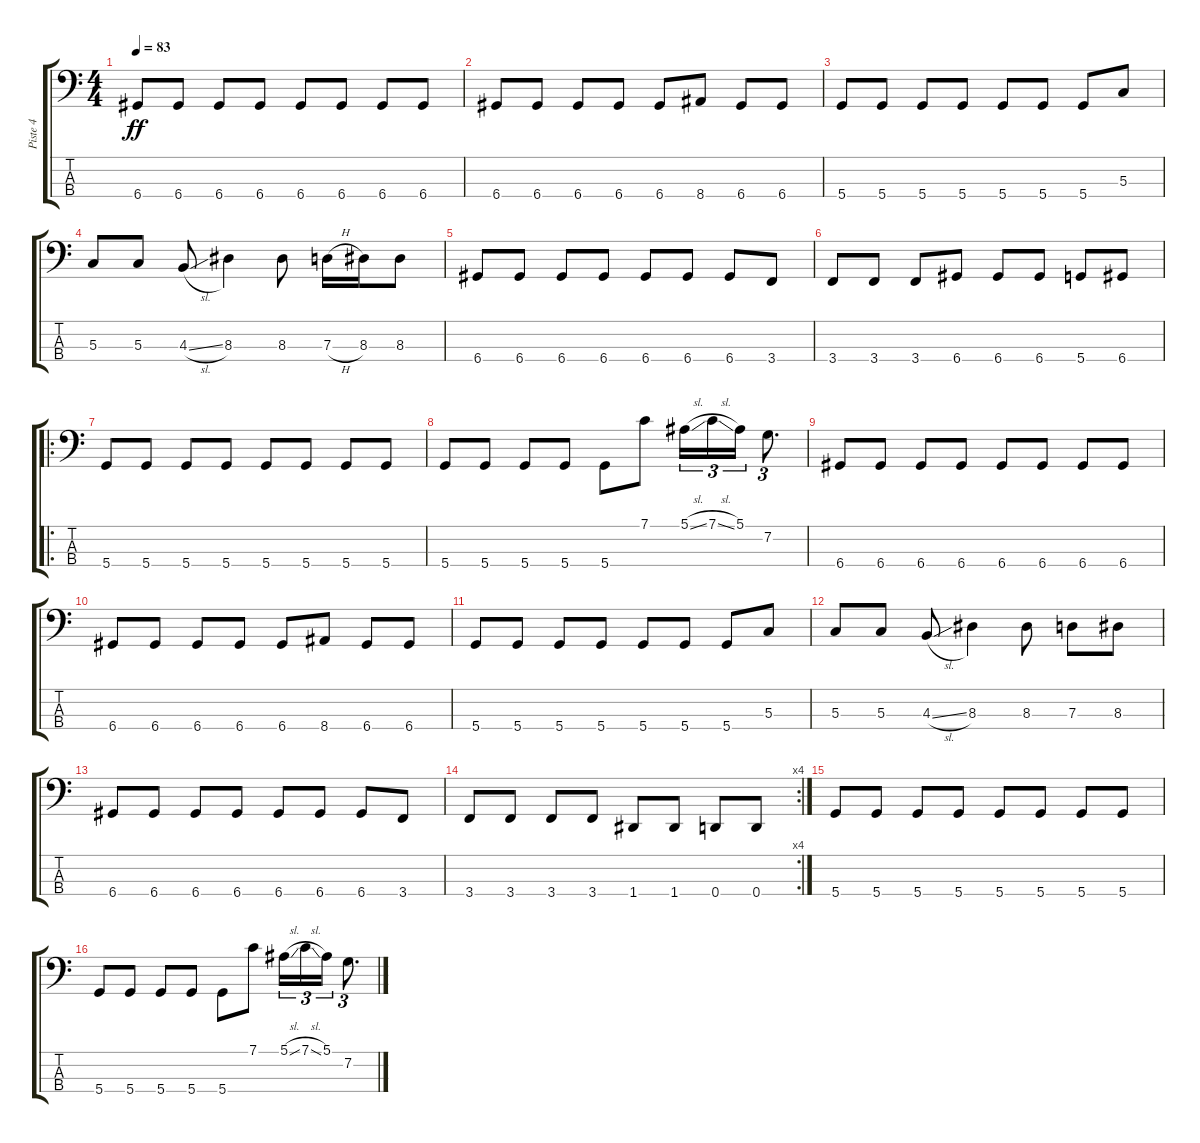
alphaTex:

\track ("Piste 4" "Piste 4") {instrument electricbassfinger}
\staff {score tabs}
\tuning (F2 C2 G1 D1) {hide}
\ts (4 4)
\tempo 83
\clef f4
\ks c
6.4.8{dy ff} 6.4.8 6.4.8 6.4.8 6.4.8 6.4.8 6.4.8 6.4.8 |
6.4.8 6.4.8 6.4.8 6.4.8 6.4.8 8.4.8 6.4.8 6.4.8 |
5.4.8 5.4.8 5.4.8 5.4.8 5.4.8 5.4.8 5.4.8 5.3.8 |
5.3.8 5.3.8 4.3{sl}.8 8.3.4 8.3.8 7.3{h}.16 8.3.16 8.3.8 |
6.4.8 6.4.8 6.4.8 6.4.8 6.4.8 6.4.8 6.4.8 3.4.8 |
3.4.8 3.4.8 3.4.8 6.4.8 6.4.8 6.4.8 5.4.8 6.4.8 |
\ro
5.4.8 5.4.8 5.4.8 5.4.8 5.4.8 5.4.8 5.4.8 5.4.8 |
5.4.8 5.4.8 5.4.8 5.4.8 5.4.8 7.1.8 5.1{sl}.16{tu (3 2)} 7.1{sl}.16{tu (3 2)} 5.1.16{tu (3 2)} 7.2.8{d tu (3 2)} |
6.4.8 6.4.8 6.4.8 6.4.8 6.4.8 6.4.8 6.4.8 6.4.8 |
6.4.8 6.4.8 6.4.8 6.4.8 6.4.8 8.4.8 6.4.8 6.4.8 |
5.4.8 5.4.8 5.4.8 5.4.8 5.4.8 5.4.8 5.4.8 5.3.8 |
5.3.8 5.3.8 4.3{sl}.8 8.3.4 8.3.8 7.3.8 8.3.8 |
6.4.8 6.4.8 6.4.8 6.4.8 6.4.8 6.4.8 6.4.8 3.4.8 |
\rc 4
3.4.8 3.4.8 3.4.8 3.4.8 1.4.8 1.4.8 0.4.8 0.4.8 |
5.4.8 5.4.8 5.4.8 5.4.8 5.4.8 5.4.8 5.4.8 5.4.8 |
5.4.8 5.4.8 5.4.8 5.4.8 5.4.8 7.1.8 5.1{sl}.16{tu (3 2)} 7.1{sl}.16{tu (3 2)} 5.1.16{tu (3 2)} 7.2.8{d tu (3 2)}
